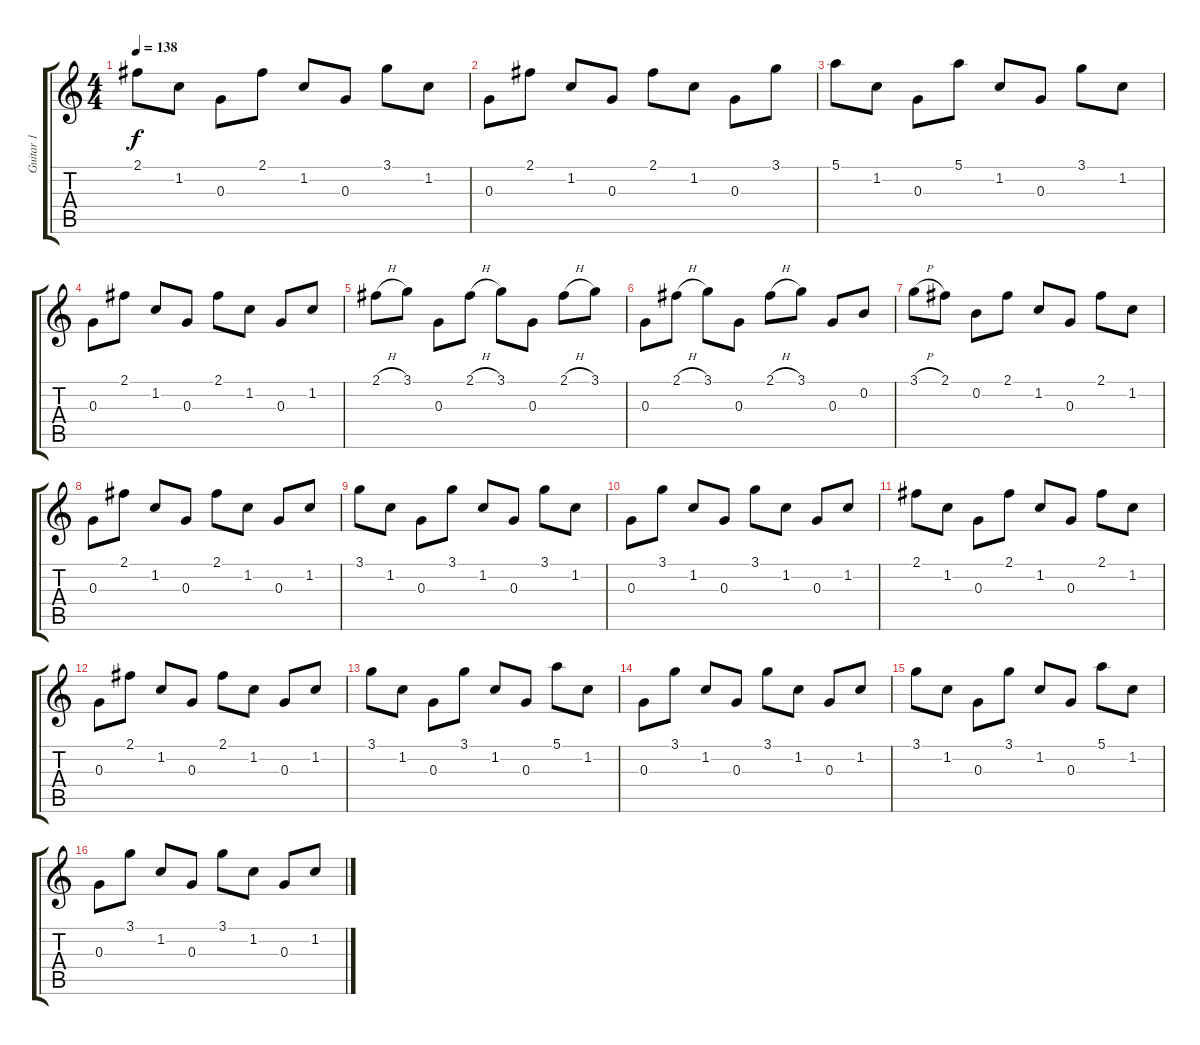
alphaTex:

\track ("Guitar 1" "Guitar 1") {instrument acousticguitarnylon}
\staff {score tabs}
\tuning (E4 B3 G3 D3 A2 E2) {hide}
\ts (4 4)
\tempo 138
\clef g2
\ks c
2.1.8{dy f} 1.2.8 0.3.8 2.1.8 1.2.8 0.3.8 3.1.8 1.2.8 |
0.3.8 2.1.8 1.2.8 0.3.8 2.1.8 1.2.8 0.3.8 3.1.8 |
5.1.8 1.2.8 0.3.8 5.1.8 1.2.8 0.3.8 3.1.8 1.2.8 |
0.3.8 2.1.8 1.2.8 0.3.8 2.1.8 1.2.8 0.3.8 1.2.8 |
2.1{h}.8 3.1.8 0.3.8 2.1{h}.8 3.1.8 0.3.8 2.1{h}.8 3.1.8 |
0.3.8 2.1{h}.8 3.1.8 0.3.8 2.1{h}.8 3.1.8 0.3.8 0.2.8 |
3.1{h}.8 2.1.8 0.2.8 2.1.8 1.2.8 0.3.8 2.1.8 1.2.8 |
0.3.8 2.1.8 1.2.8 0.3.8 2.1.8 1.2.8 0.3.8 1.2.8 |
3.1.8 1.2.8 0.3.8 3.1.8 1.2.8 0.3.8 3.1.8 1.2.8 |
0.3.8 3.1.8 1.2.8 0.3.8 3.1.8 1.2.8 0.3.8 1.2.8 |
2.1.8 1.2.8 0.3.8 2.1.8 1.2.8 0.3.8 2.1.8 1.2.8 |
0.3.8 2.1.8 1.2.8 0.3.8 2.1.8 1.2.8 0.3.8 1.2.8 |
3.1.8 1.2.8 0.3.8 3.1.8 1.2.8 0.3.8 5.1.8 1.2.8 |
0.3.8 3.1.8 1.2.8 0.3.8 3.1.8 1.2.8 0.3.8 1.2.8 |
3.1.8 1.2.8 0.3.8 3.1.8 1.2.8 0.3.8 5.1.8 1.2.8 |
0.3.8 3.1.8 1.2.8 0.3.8 3.1.8 1.2.8 0.3.8 1.2.8
